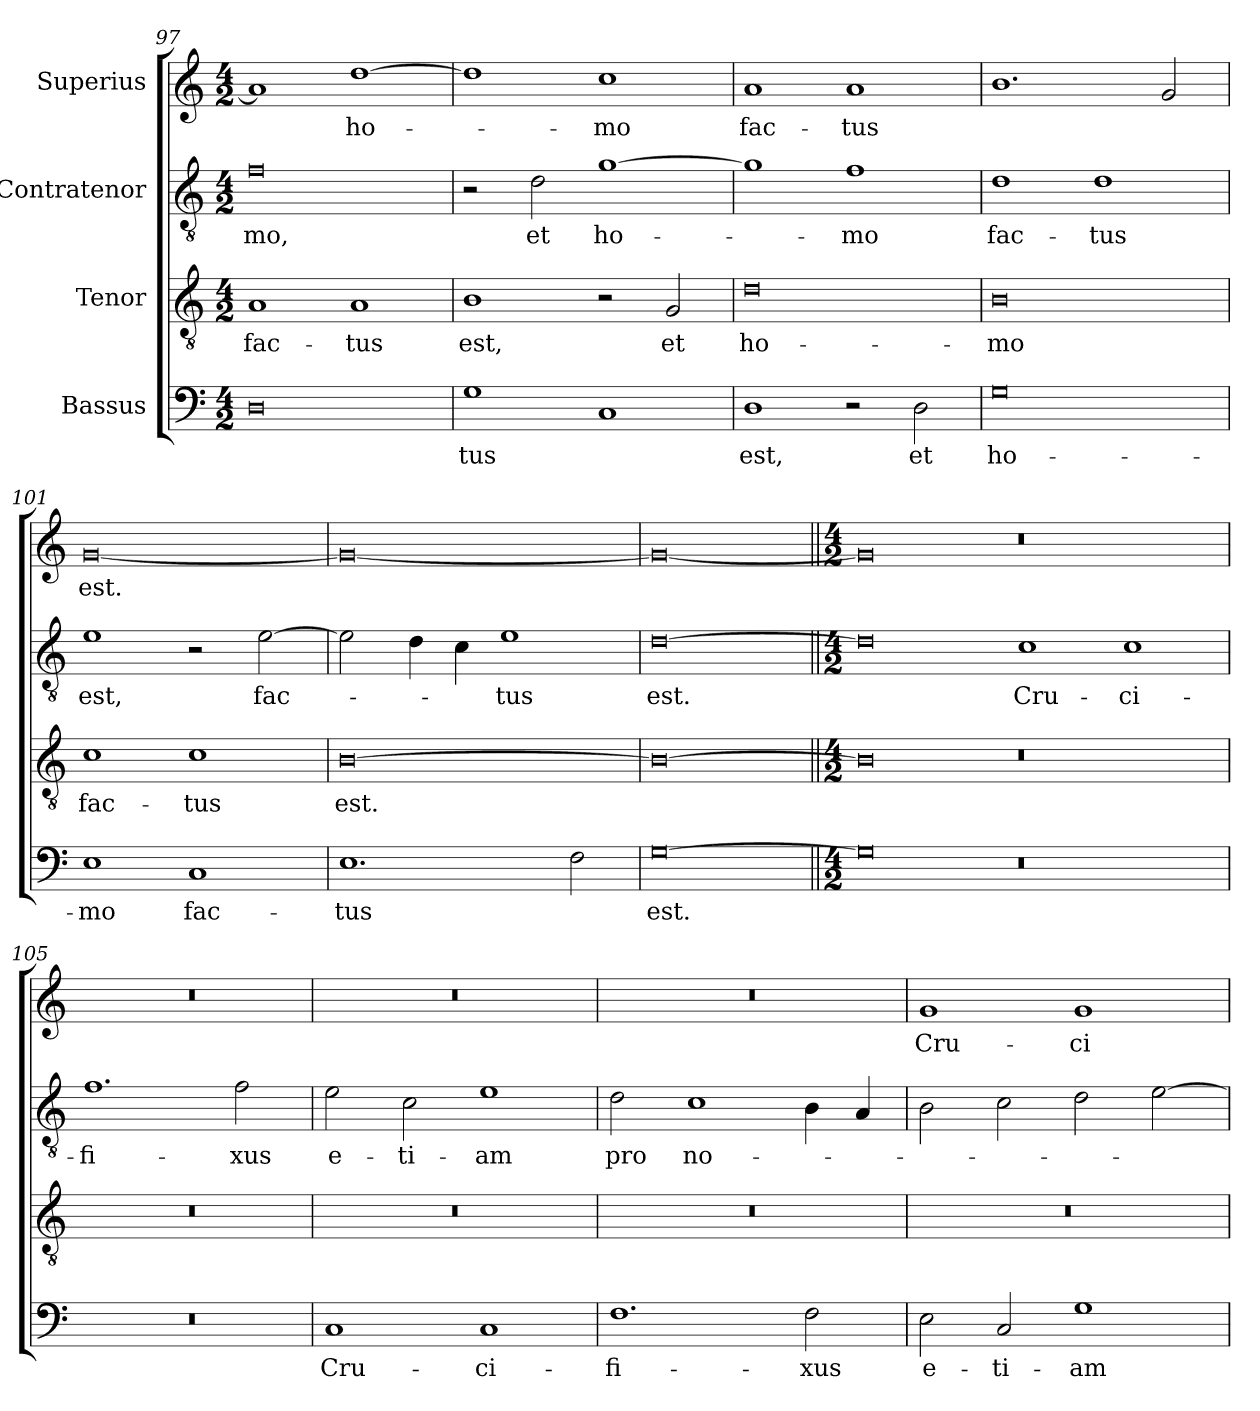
**kern	**text	**kern	**text	**kern	**text	**kern	**text
*part4	*part4	*part3	*part3	*part2	*part2	*part1	*part1
*staff4	*staff4	*staff3	*staff3	*staff2	*staff2	*staff1	*staff1
*I"Bassus	*	*I"Tenor	*	*I"Contratenor	*	*I"Superius	*
*clefF4	*	*clefGv2	*	*clefGv2	*	*clefG2	*
*k[]	*	*k[]	*	*k[]	*	*k[]	*
*M4/2	*	*M4/2	*	*M4/2	*	*M4/2	*
=97	=97	=97	=97	=97	=97	=97	=97
0D\	.	1A/	fac-	0f\	-mo,	1a/]	.
.	.	1A/	-tus	.	.	[1dd\	ho-
=98	=98	=98	=98	=98	=98	=98	=98
1G\	-tus	1B\	est,	2r	.	1dd\]	.
.	.	.	.	2d\	et	.	.
1C/	.	2r	.	[1g\	ho-	1cc\	-mo
.	.	2G/	et	.	.	.	.
=99	=99	=99	=99	=99	=99	=99	=99
1D\	est,	0d\	ho-	1g\]	.	1a/	fac-
2r	.	.	.	1f\	-mo	1a/	-tus
2D\	et	.	.	.	.	.	.
=100	=100	=100	=100	=100	=100	=100	=100
0G\	ho-	0B\	-mo	1d\	fac-	1.b\	.
.	.	.	.	1d\	-tus	.	.
.	.	.	.	.	.	2g/	.
=101	=101	=101	=101	=101	=101	=101	=101
1E\	-mo	1c\	fac-	1e\	est,	[0g/	est.
1C/	fac-	1c\	-tus	2r	.	.	.
.	.	.	.	[2e\	fac-	.	.
=102	=102	=102	=102	=102	=102	=102	=102
1.E\	-tus	[0B\	est.	2e\]	.	0g/_	.
.	.	.	.	4d\	.	.	.
.	.	.	.	4c\	.	.	.
.	.	.	.	1e\	-tus	.	.
2F\	.	.	.	.	.	.	.
=103	=103	=103	=103	=103	=103	=103	=103
[0G\	est.	0B\_	.	[0d\	est.	0g/_	.
=104||	=104||	=104||	=104||	=104||	=104||	=104||	=104||
*M4/2	*	*M4/2	*	*M4/2	*	*M4/2	*
0G\]	.	0B\]	.	0d\]	.	0g/]	.
0r	.	0r	.	1c\	Cru-	0r	.
.	.	.	.	1c\	-ci-	.	.
=105	=105	=105	=105	=105	=105	=105	=105
0r	.	0r	.	1.f\	-fi-	0r	.
.	.	.	.	2f\	-xus	.	.
=106	=106	=106	=106	=106	=106	=106	=106
1C/	Cru-	0r	.	2e\	e-	0r	.
.	.	.	.	2c\	-ti-	.	.
1C/	-ci-	.	.	1e\	-am	.	.
=107	=107	=107	=107	=107	=107	=107	=107
1.F\	-fi-	0r	.	2d\	pro	0r	.
.	.	.	.	1c\	no-	.	.
2F\	-xus	.	.	4B\	.	.	.
.	.	.	.	4A/	.	.	.
=108	=108	=108	=108	=108	=108	=108	=108
2E\	e-	0r	.	2B\	.	1g/	Cru-
2C/	-ti-	.	.	2c\	.	.	.
1G\	-am	.	.	2d\	.	1g/	-ci-
.	.	.	.	[2e\	.	.	.
=	=	=	=	=	=	=	=
*-	*-	*-	*-	*-	*-	*-	*-
